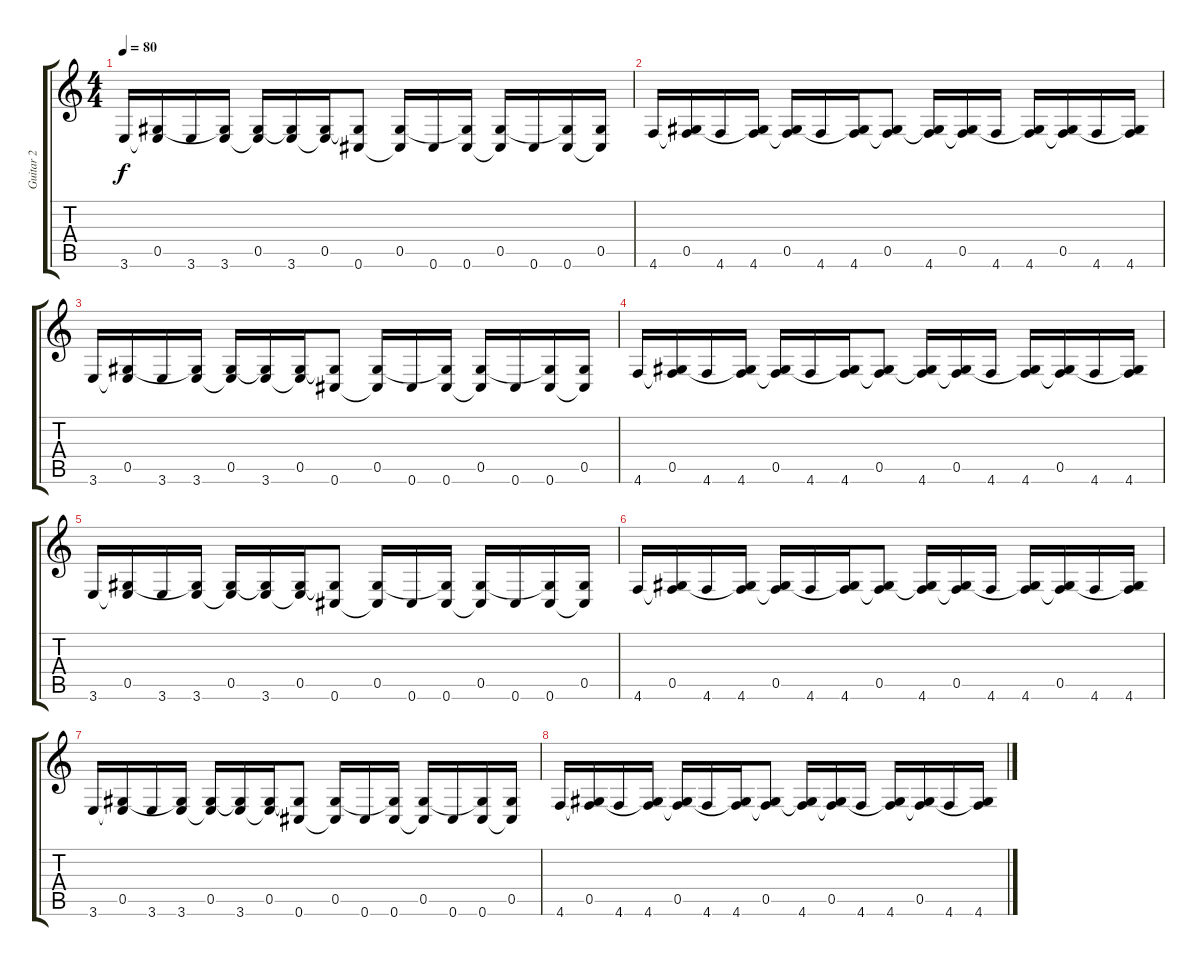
\track ("Guitar 2" "Guitar 2") {instrument distortionguitar}
\staff {score tabs}
\tuning (Eb4 Bb3 Gb3 Db3 Ab2 Db2) {hide}
\ts (4 4)
\tempo 80
\clef g2
\ks c
3.6.16{dy f} (0.5 3.6{t}).16 3.6.16 (0.5{t} 3.6).16 (0.5 3.6{t}).16 (0.5{t} 3.6).16 (0.5 3.6{t}).16 (0.5{t} 0.6).8 (0.5 0.6{t}).16 0.6.16 (0.5{t} 0.6).16 (0.5 0.6{t}).16 0.6.16 (0.5{t} 0.6).16 (0.5 0.6{t}).16 |
4.6.16{volume 16 instrument electricguitarjazz} (0.5 4.6{t}).16 4.6.16 (0.5{t} 4.6).16 (0.5 4.6{t}).16 4.6.16 (0.5{t} 4.6).16 (0.5 4.6{t}).8 (0.5{t} 4.6).16 (0.5 4.6{t}).16 4.6.16 (0.5{t} 4.6).16 (0.5 4.6{t}).16 4.6.16 (0.5{t} 4.6).16 |
3.6.16 (0.5 3.6{t}).16 3.6.16 (0.5{t} 3.6).16 (0.5 3.6{t}).16 (0.5{t} 3.6).16 (0.5 3.6{t}).16 (0.5{t} 0.6).8 (0.5 0.6{t}).16 0.6.16 (0.5{t} 0.6).16 (0.5 0.6{t}).16 0.6.16 (0.5{t} 0.6).16 (0.5 0.6{t}).16 |
4.6.16{volume 16 instrument electricguitarjazz} (0.5 4.6{t}).16 4.6.16 (0.5{t} 4.6).16 (0.5 4.6{t}).16 4.6.16 (0.5{t} 4.6).16 (0.5 4.6{t}).8 (0.5{t} 4.6).16 (0.5 4.6{t}).16 4.6.16 (0.5{t} 4.6).16 (0.5 4.6{t}).16 4.6.16 (0.5{t} 4.6).16 |
3.6.16 (0.5 3.6{t}).16 3.6.16 (0.5{t} 3.6).16 (0.5 3.6{t}).16 (0.5{t} 3.6).16 (0.5 3.6{t}).16 (0.5{t} 0.6).8 (0.5 0.6{t}).16 0.6.16 (0.5{t} 0.6).16 (0.5 0.6{t}).16 0.6.16 (0.5{t} 0.6).16 (0.5 0.6{t}).16 |
4.6.16{volume 16 instrument electricguitarjazz} (0.5 4.6{t}).16 4.6.16 (0.5{t} 4.6).16 (0.5 4.6{t}).16 4.6.16 (0.5{t} 4.6).16 (0.5 4.6{t}).8 (0.5{t} 4.6).16 (0.5 4.6{t}).16 4.6.16 (0.5{t} 4.6).16 (0.5 4.6{t}).16 4.6.16 (0.5{t} 4.6).16 |
3.6.16 (0.5 3.6{t}).16 3.6.16 (0.5{t} 3.6).16 (0.5 3.6{t}).16 (0.5{t} 3.6).16 (0.5 3.6{t}).16 (0.5{t} 0.6).8 (0.5 0.6{t}).16 0.6.16 (0.5{t} 0.6).16 (0.5 0.6{t}).16 0.6.16 (0.5{t} 0.6).16 (0.5 0.6{t}).16 |
4.6.16{volume 16 instrument electricguitarjazz} (0.5 4.6{t}).16 4.6.16 (0.5{t} 4.6).16 (0.5 4.6{t}).16 4.6.16 (0.5{t} 4.6).16 (0.5 4.6{t}).8 (0.5{t} 4.6).16 (0.5 4.6{t}).16 4.6.16 (0.5{t} 4.6).16 (0.5 4.6{t}).16 4.6.16 (0.5{t} 4.6).16
